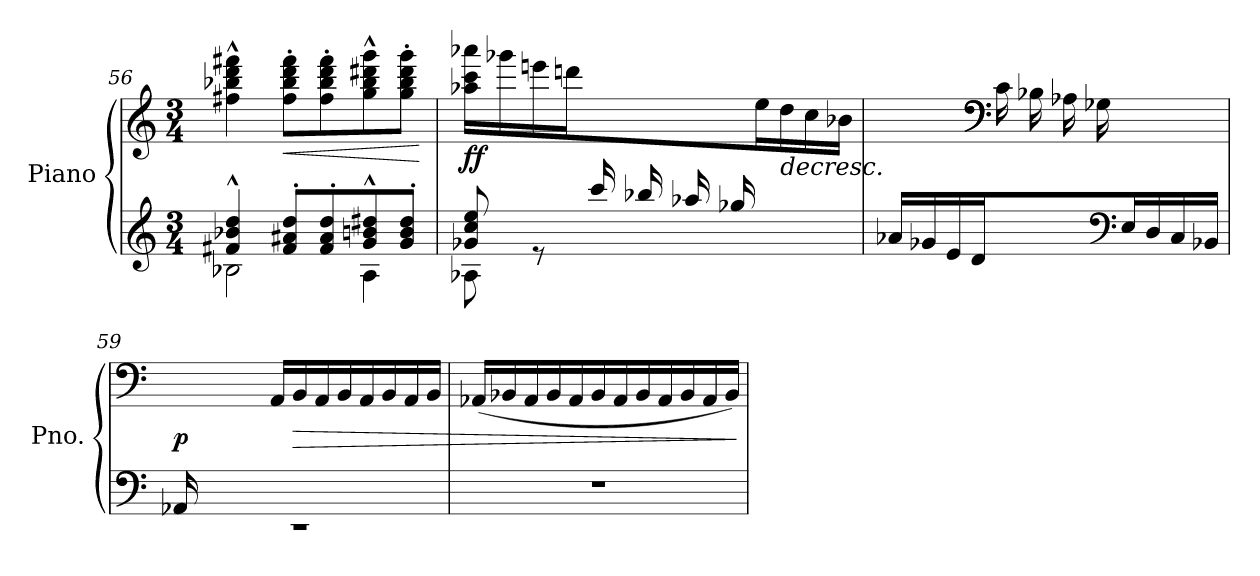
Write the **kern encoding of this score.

**kern	**kern	**dynam
*part1	*part1	*part1
*staff2	*staff1	*staff1/2
*I"Piano	*	*
*I'Pno.	*	*
!!LO:LB:g=z
*clefG2	*clefG2	*
*k[]	*k[]	*
*M3/4	*M3/4	*
=56	=56	=56
*^	*	*
4f#X/^^ 4b-X/^^ 4dd/^^	2B-X\	4ff#X\^^ 4bb-X\^^ 4ddd\^^ 4fff#X\^^	.
!	!	!	!LO:HP:b
8f#/' 8a#X/' 8dd/'L	.	8ff#\' 8bb-\' 8ddd\' 8fff#\'L	<
8f#/' 8a#/' 8dd/'	.	8ff#\' 8bb-\' 8ddd\' 8fff#\'	.
8g/^^ 8bn/^^ 8dd#X/^^	4A\	8gg\^^ 8bb-\^^ 8ddd#X\^^ 8ggg\^^	.
8g/' 8b/' 8dd#/'J	.	8gg\' 8bb-\' 8ddd#\' 8ggg\'J	.
*v	*v	*	*
.	.	[
=57	=57	=57
*^	*	*
*	*^	*	*
!	!	!	!	!LO:DY:b
4ryy	8g-X/ 8cc/ 8ee/	8A-X\	16aa-X\ 16ccc\ 16aaa-X\LL	ff
.	.	.	16ggg-X\	.
.	8re	2ryy	16eeen\	.
.	.	.	16dddn\	.
16ccc/	2reyy	.	4ryy	.
16bb-X/	.	.	.	.
16aa-/	.	.	.	.
16gg-X/	.	.	.	.
4ryy	.	.	16ee\	.
!	!	!	!	!LO:HP:b
.	.	.	16dd\	>
.	.	8ryy	16cc\	.
.	.	.	16b-X\JJ	.
*v	*v	*v	*	*
=58	=58	=58
*	*^	*
16a-X/LL	4ryy	4ryy	.
16g-X/	.	.	.
16e/	.	.	.
16d/	.	.	.
*	*clefF4	*	*
!	!	!	!LO:DY:b
4ryy	2ryy	16c\	other-dynamics
.	.	16B-X\	.
.	.	16A-X\	.
.	.	16G-X\	.
*clefF4	*	*	*
16E/	.	4ryy	.
16D/	.	.	.
16C/	.	.	.
16BB-X/JJ	.	.	.
*	*v	*v	*
.	.	]
!!LO:PB:g=z
=59	=59	=59
*^	*	*
!	!	!	!LO:DY:b
(>16AA-X/LL	2.r	16ryy	p
2ryy	.	16BB-X\	.
.	.	16AA-\	.
.	.	16BB-\JJ	.
.	.	16AA-/LL	.
!	!	!	!LO:HP:b
.	.	16BB-/	>
.	.	16AA-/	.
.	.	16BB-/	.
.	.	16AA-/	.
8.ryy	.	16BB-/	.
.	.	16AA-/	.
.	.	16BB-/JJ)	.
*v	*v	*	*
=60	=60	=60
2.r	(<16AA-X/LL	.
.	16BB-X/	.
.	16AA-/	.
.	16BB-/	.
.	16AA-/	.
.	16BB-/	.
.	16AA-/	.
.	16BB-/	.
.	16AA-/	.
.	16BB-/	.
.	16AA-/	.
.	16BB-/JJ)	.
.	.	]
=	=	=
*-	*-	*-
